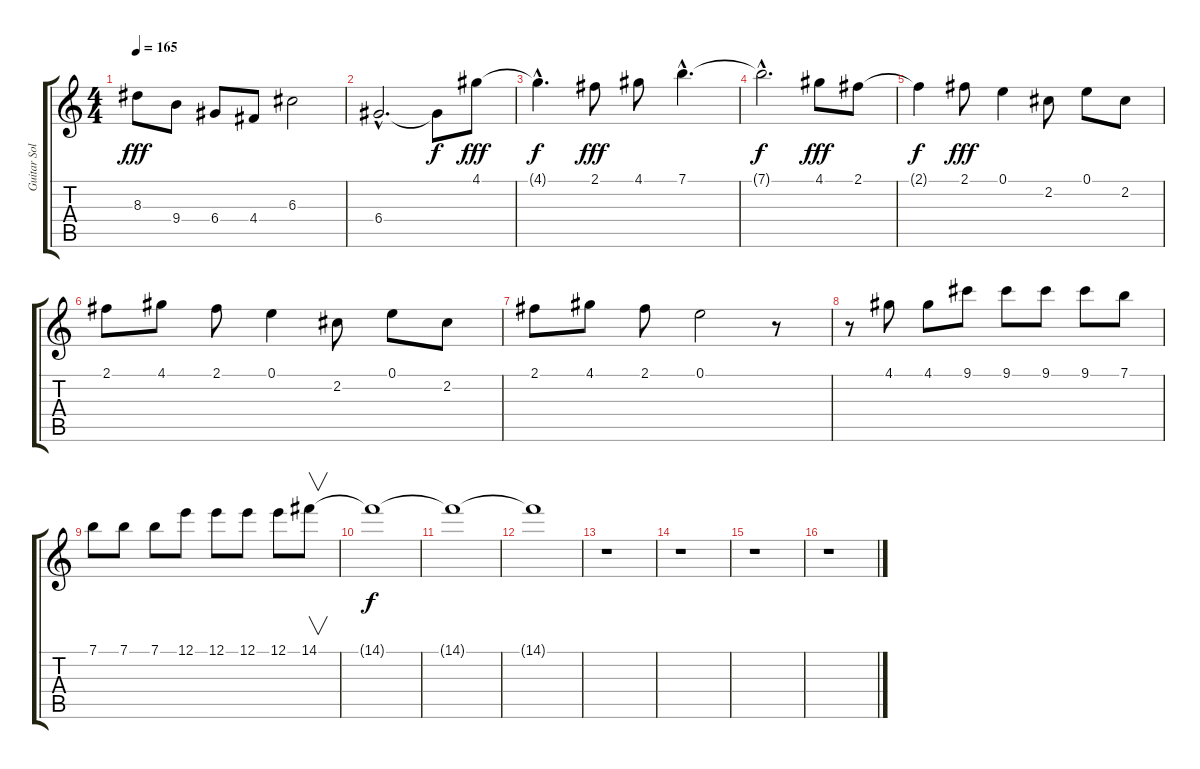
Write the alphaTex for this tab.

\track ("Guitar Solo 1-2-3-4" "Guitar Sol") {instrument distortionguitar}
\staff {score tabs}
\tuning (E4 B3 G3 D3 A2 E2) {hide}
\ts (4 4)
\tempo 165
\clef g2
\ks c
8.3.8{dy fff} 9.4.8 6.4.8 4.4.8 6.3.2 |
6.4{hac}.2{d} 6.4{t}.8{dy f} 4.1.8{dy fff} |
4.1{hac t}.4{d dy f} 2.1.8{dy fff} 4.1.8 7.1{hac}.4{d} |
7.1{hac t}.2{d dy f} 4.1.8{dy fff} 2.1.8 |
2.1{t}.4{dy f} 2.1.8{dy fff} 0.1.4 2.2.8 0.1.8 2.2.8 |
2.1.8 4.1.8 2.1.8 0.1.4 2.2.8 0.1.8 2.2.8 |
2.1.8 4.1.8 2.1.8 0.1.2 r.8 |
r.8 4.1.8 4.1.8 9.1.8 9.1.8 9.1.8 9.1.8 7.1.8 |
7.1.8 7.1.8 7.1.8 12.1.8 12.1.8 12.1.8 12.1.8 14.1.8{v} |
14.1{t}.1{dy f} |
14.1{t}.1 |
14.1{t}.1 |
r.1 |
r.1 |
r.1 |
r.1
